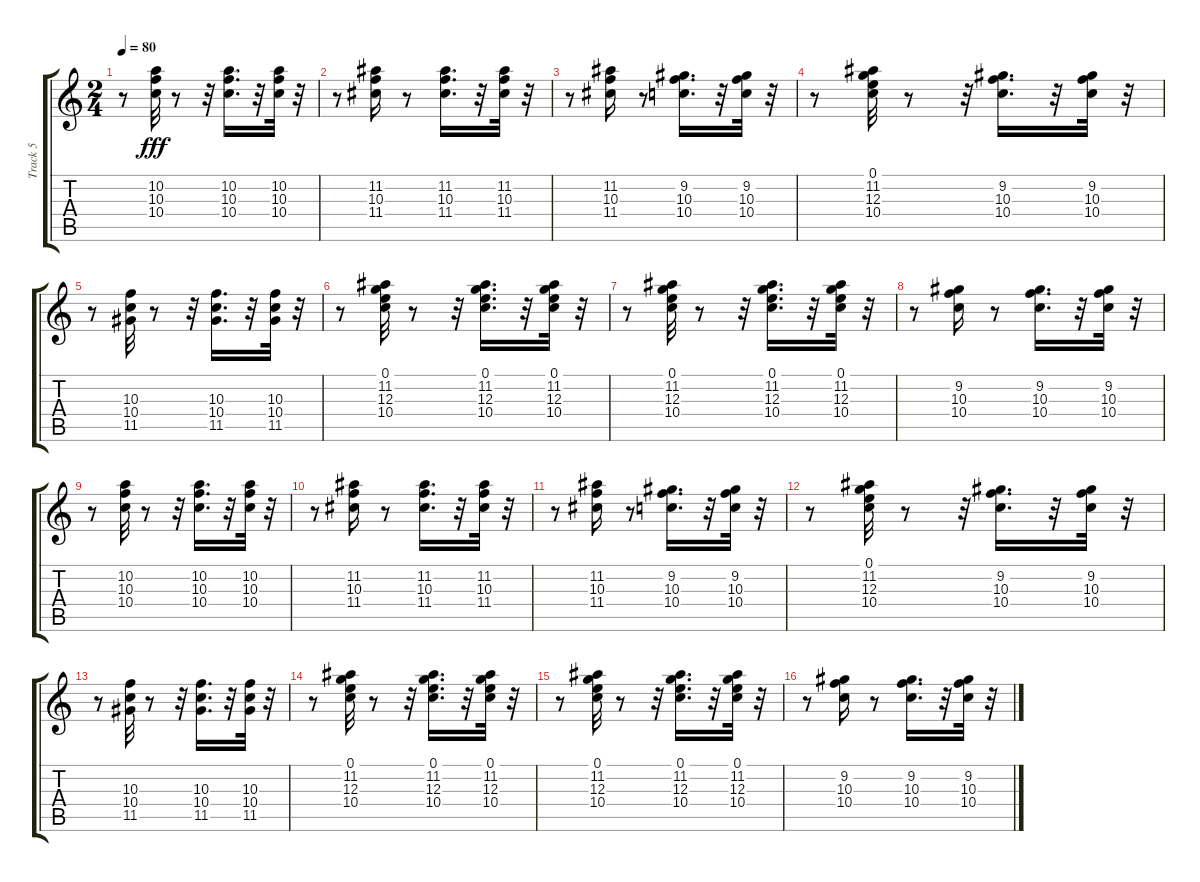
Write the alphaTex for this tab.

\track ("Track 5" "Track 5") {instrument acousticguitarnylon}
\staff {score tabs}
\tuning (E4 B3 G3 D3 A2 E2) {hide}
\ts (2 4)
\tempo 80
\clef g2
\ks c
r.8{dy fff} (10.2 10.3 10.4).32 r.8 r.32 (10.2 10.3 10.4).16{d} r.32 (10.2 10.3 10.4).32 r.32 |
r.8 (11.2 10.3 11.4).16 r.8 (11.2 10.3 11.4).16{d} r.32 (11.2 10.3 11.4).32 r.32 |
r.8 (11.2 10.3 11.4).16 r.8 (9.2 10.3 10.4).16{d} r.32 (9.2 10.3 10.4).32 r.32 |
r.8 (0.1 11.2 12.3 10.4).32 r.8 r.32 (9.2 10.3 10.4).16{d} r.32 (9.2 10.3 10.4).32 r.32 |
r.8 (10.3 10.4 11.5).32 r.8 r.32 (10.3 10.4 11.5).16{d} r.32 (10.3 10.4 11.5).32 r.32 |
r.8 (0.1 11.2 12.3 10.4).32 r.8 r.32 (0.1 11.2 12.3 10.4).16{d} r.32 (0.1 11.2 12.3 10.4).32 r.32 |
r.8 (0.1 11.2 12.3 10.4).32 r.8 r.32 (0.1 11.2 12.3 10.4).16{d} r.32 (0.1 11.2 12.3 10.4).32 r.32 |
r.8 (9.2 10.3 10.4).16 r.8 (9.2 10.3 10.4).16{d} r.32 (9.2 10.3 10.4).32 r.32 |
r.8 (10.2 10.3 10.4).32 r.8 r.32 (10.2 10.3 10.4).16{d} r.32 (10.2 10.3 10.4).32 r.32 |
r.8 (11.2 10.3 11.4).16 r.8 (11.2 10.3 11.4).16{d} r.32 (11.2 10.3 11.4).32 r.32 |
r.8 (11.2 10.3 11.4).16 r.8 (9.2 10.3 10.4).16{d} r.32 (9.2 10.3 10.4).32 r.32 |
r.8 (0.1 11.2 12.3 10.4).32 r.8 r.32 (9.2 10.3 10.4).16{d} r.32 (9.2 10.3 10.4).32 r.32 |
r.8 (10.3 10.4 11.5).32 r.8 r.32 (10.3 10.4 11.5).16{d} r.32 (10.3 10.4 11.5).32 r.32 |
r.8 (0.1 11.2 12.3 10.4).32 r.8 r.32 (0.1 11.2 12.3 10.4).16{d} r.32 (0.1 11.2 12.3 10.4).32 r.32 |
r.8 (0.1 11.2 12.3 10.4).32 r.8 r.32 (0.1 11.2 12.3 10.4).16{d} r.32 (0.1 11.2 12.3 10.4).32 r.32 |
r.8 (9.2 10.3 10.4).16 r.8 (9.2 10.3 10.4).16{d} r.32 (9.2 10.3 10.4).32 r.32
